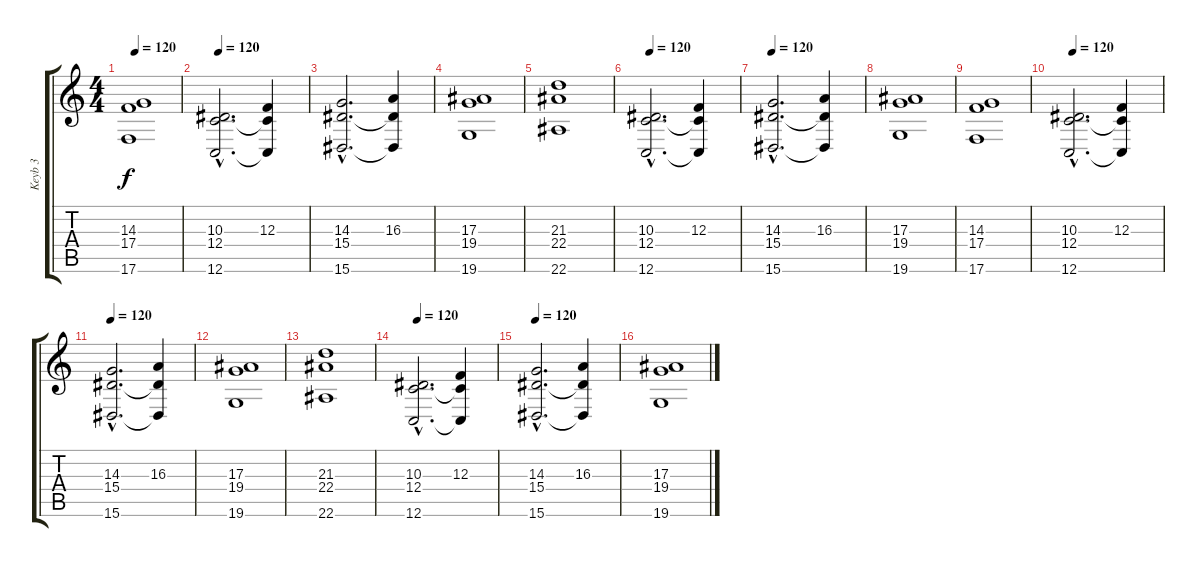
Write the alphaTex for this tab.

\track ("Keyb 3" "Keyb 3") {instrument stringensemble1}
\staff {score tabs}
\tuning (D4 A3 F3 C3 G2 C2) {hide}
\ts (4 4)
\tempo 120
\clef g2
\ks c
(14.3 17.4 17.6).1{dy f} |
\tempo 120
(10.3{hac} 12.4{hac} 12.6{hac}).2{d} (12.3 12.4{t} 12.6{t}).4 |
(14.3{hac} 15.4{hac} 15.6{hac}).2{d} (16.3 15.4{t} 15.6{t}).4 |
(17.3 19.4 19.6).1 |
(21.3 22.4 22.6).1 |
\tempo 120
(10.3{hac} 12.4{hac} 12.6{hac}).2{d volume 11 instrument stringensemble1} (12.3 12.4{t} 12.6{t}).4 |
\tempo 120
(14.3{hac} 15.4{hac} 15.6{hac}).2{d} (16.3 15.4{t} 15.6{t}).4 |
(17.3 19.4 19.6).1 |
(14.3 17.4 17.6).1 |
\tempo 120
(10.3{hac} 12.4{hac} 12.6{hac}).2{d} (12.3 12.4{t} 12.6{t}).4 |
\tempo 120
(14.3{hac} 15.4{hac} 15.6{hac}).2{d} (16.3 15.4{t} 15.6{t}).4 |
(17.3 19.4 19.6).1 |
(21.3 22.4 22.6).1 |
\tempo 120
(10.3{hac} 12.4{hac} 12.6{hac}).2{d volume 11 instrument stringensemble1} (12.3 12.4{t} 12.6{t}).4 |
\tempo 120
(14.3{hac} 15.4{hac} 15.6{hac}).2{d} (16.3 15.4{t} 15.6{t}).4 |
(17.3 19.4 19.6).1
